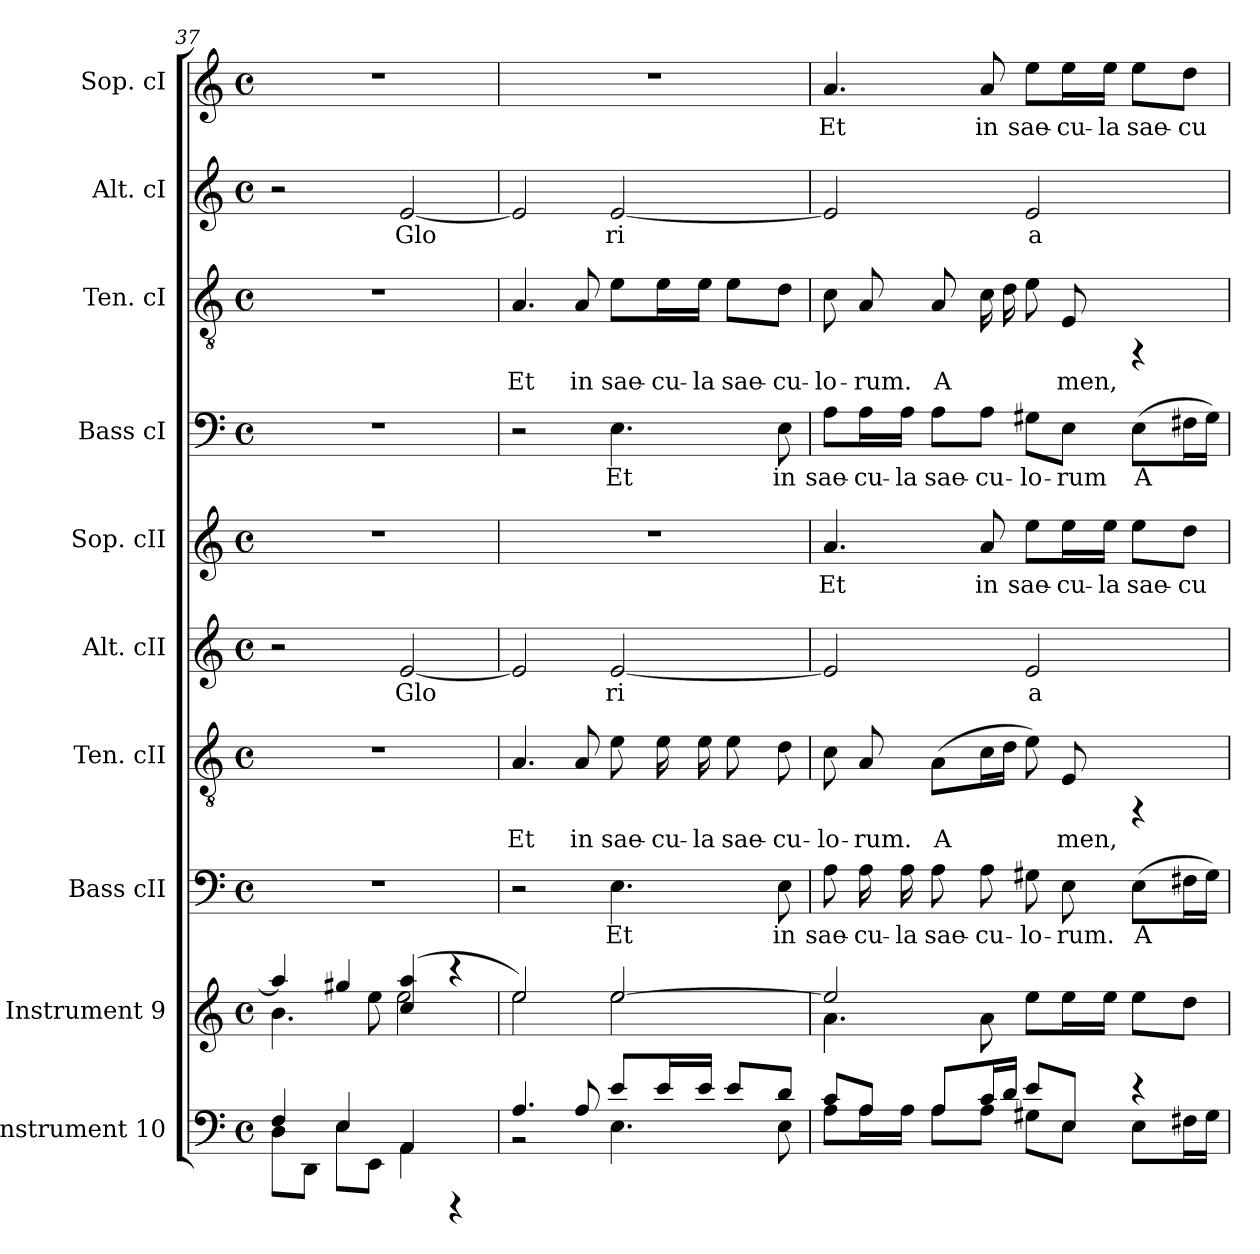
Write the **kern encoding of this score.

**kern	**kern	**kern	**text	**kern	**text	**kern	**text	**kern	**text	**kern	**text	**kern	**text	**kern	**text	**kern	**text
*part10	*part9	*part8	*part8	*part7	*part7	*part6	*part6	*part5	*part5	*part4	*part4	*part3	*part3	*part2	*part2	*part1	*part1
*staff10	*staff9	*staff8	*staff8	*staff7	*staff7	*staff6	*staff6	*staff5	*staff5	*staff4	*staff4	*staff3	*staff3	*staff2	*staff2	*staff1	*staff1
*I"Instrument 10	*I"Instrument 9	*I"Bass cII	*	*I"Ten. cII	*	*I"Alt. cII	*	*I"Sop. cII	*	*I"Bass cI	*	*I"Ten. cI	*	*I"Alt. cI	*	*I"Sop. cI	*
*	*	*I'Bass cII	*	*I'Ten. cII	*	*I'Alt. cII	*	*I'Sop. cII	*	*I'Bass cI	*	*I'Ten. cI	*	*I'Alt. cI	*	*I'Sop. cI	*
*clefF4	*clefG2	*clefF4	*	*clefGv2	*	*clefG2	*	*clefG2	*	*clefF4	*	*clefGv2	*	*clefG2	*	*clefG2	*
*k[]	*k[]	*k[]	*	*k[]	*	*k[]	*	*k[]	*	*k[]	*	*k[]	*	*k[]	*	*k[]	*
*C:	*C:	*C:	*	*C:	*	*C:	*	*C:	*	*C:	*	*C:	*	*C:	*	*C:	*
*M4/4	*M4/4	*M4/4	*	*M4/4	*	*M4/4	*	*M4/4	*	*M4/4	*	*M4/4	*	*M4/4	*	*M4/4	*
*met(c)	*met(c)	*met(c)	*	*met(c)	*	*met(c)	*	*met(c)	*	*met(c)	*	*met(c)	*	*met(c)	*	*met(c)	*
=37	=37	=37	=37	=37	=37	=37	=37	=37	=37	=37	=37	=37	=37	=37	=37	=37	=37
*^	*^	*	*	*	*	*	*	*	*	*	*	*	*	*	*	*	*
4F/	8D\L	4aa/]	4.b\	1r	.	1r	.	2r	.	1r	.	1r	.	1r	.	2r	.	1r	.
.	8DD\J	.	.	.	.	.	.	.	.	.	.	.	.	.	.	.	.	.	.
4E/	8E\L	4gg#X/	.	.	.	.	.	.	.	.	.	.	.	.	.	.	.	.	.
.	8EE\J	.	8ee\	.	.	.	.	.	.	.	.	.	.	.	.	.	.	.	.
!	!	!	!	!	!	!	!	!	!LO:LY:b:cj	!	!	!	!	!	!	!	!LO:LY:b:cj	!	!
4AA/	4AA\	(>4aa/ 4cc/	2ee\	.	.	.	.	[<2e/	Glo-	.	.	.	.	.	.	[<2e/	Glo-	.	.
4rCCC	4ryy	4r	.	.	.	.	.	.	.	.	.	.	.	.	.	.	.	.	.
=38	=38	=38	=38	=38	=38	=38	=38	=38	=38	=38	=38	=38	=38	=38	=38	=38	=38	=38	=38
!	!	!	!	!	!	!	!LO:LY:b:cj	!	!LO:LY:b:cj	!	!	!	!	!	!LO:LY:b:cj	!	!LO:LY:b:cj	!	!
4.A/	2r	2ee/)	2ee\	2r	.	4.A/	Et	2e/]	--	1r	.	2r	.	4.A/	Et	2e/]	--	1r	.
!	!	!	!	!	!	!	!LO:LY:b:cj	!	!	!	!	!	!	!	!LO:LY:b:cj	!	!	!	!
8A/	.	.	.	.	.	8A/	in	.	.	.	.	.	.	8A/	in	.	.	.	.
!	!	!	!	!	!LO:LY:b:cj	!	!LO:LY:b:cj	!	!LO:LY:b:cj	!	!	!	!LO:LY:b:cj	!	!LO:LY:b:cj	!	!LO:LY:b:cj	!	!
8e/L	4.E\	[>2ee/	2ee\	4.E\	Et	8e\	sae-	[<2e/	-ri-	.	.	4.E\	Et	8e\L	sae-	[<2e/	-ri-	.	.
!	!	!	!	!	!	!	!LO:LY:b:cj	!	!	!	!	!	!	!	!LO:LY:b:cj	!	!	!	!
16e/	.	.	.	.	.	16e\	-cu-	.	.	.	.	.	.	16e\	-cu-	.	.	.	.
!	!	!	!	!	!	!	!LO:LY:b:cj	!	!	!	!	!	!	!	!LO:LY:b:cj	!	!	!	!
16e/J	.	.	.	.	.	16e\	-la	.	.	.	.	.	.	16e\J	-la	.	.	.	.
!	!	!	!	!	!	!	!LO:LY:b:cj	!	!	!	!	!	!	!	!LO:LY:b:cj	!	!	!	!
8e/L	.	.	.	.	.	8e\	sae-	.	.	.	.	.	.	8e\L	sae-	.	.	.	.
!	!	!	!	!	!LO:LY:b:cj	!	!LO:LY:b:cj	!	!	!	!	!	!LO:LY:b:cj	!	!LO:LY:b:cj	!	!	!	!
8d/J	8E\	.	.	8E\	in	8d\	-cu-	.	.	.	.	8E\	in	8d\J	-cu-	.	.	.	.
=39	=39	=39	=39	=39	=39	=39	=39	=39	=39	=39	=39	=39	=39	=39	=39	=39	=39	=39	=39
!	!	!	!	!	!LO:LY:b:cj	!	!LO:LY:b:cj	!	!LO:LY:b:cj	!	!LO:LY:b:cj	!	!LO:LY:b:cj	!	!LO:LY:b:cj	!	!LO:LY:b:cj	!	!LO:LY:b:cj
8c/L	8A\L	2ee/]	4.a\	8A\	sae-	8c\	-lo-	2e/]	--	4.a/	Et	8A\L	sae-	8c\	-lo-	2e/]	--	4.a/	Et
!	!	!	!	!	!LO:LY:b:cj	!	!LO:LY:b:cj	!	!	!	!	!	!LO:LY:b:cj	!	!LO:LY:b:cj	!	!	!	!
8A/J	16A\	.	.	16A\	-cu-	8A/	-rum.	.	.	.	.	16A\L	-cu-	8A/	-rum.	.	.	.	.
!	!	!	!	!	!LO:LY:b:cj	!	!	!	!	!	!	!	!LO:LY:b:cj	!	!	!	!	!	!
.	16A\J	.	.	16A\	-la	.	.	.	.	.	.	16A\JJ	-la	.	.	.	.	.	.
!	!	!	!	!	!LO:LY:b:cj	!	!LO:LY:b:cj	!	!	!	!	!	!LO:LY:b:cj	!	!LO:LY:b:cj	!	!	!	!
8A/L	8A\L	.	.	8A\	sae-	(>8A\L	A-	.	.	.	.	8A\L	sae-	8A/	A-	.	.	.	.
!	!	!	!	!	!LO:LY:b:cj	!	!LO:LY:b:cj	!	!	!	!LO:LY:b:cj	!	!LO:LY:b:cj	!	!LO:LY:b:cj	!	!	!	!LO:LY:b:cj
16c/	8A\J	.	8a\	8A\	-cu-	16c\	--	.	.	8a/	in	8A\J	-cu-	16c\	--	.	.	8a/	in
!	!	!	!	!	!	!	!LO:LY:b:cj	!	!	!	!	!	!	!	!LO:LY:b:cj	!	!	!	!
16d/J	.	.	.	.	.	16d\J	--	.	.	.	.	.	.	16d\	--	.	.	.	.
!	!	!	!	!	!LO:LY:b:cj	!	!LO:LY:b:cj	!	!LO:LY:b:cj	!	!LO:LY:b:cj	!	!LO:LY:b:cj	!	!LO:LY:b:cj	!	!LO:LY:b:cj	!	!LO:LY:b:cj
8e/L	8G#X\L	2ryy	8ee\L	8G#X\	-lo-	8e\)	--	2e/	-a	8ee\L	sae-	8G#X\L	-lo-	8e\	--	2e/	-a	8ee\L	sae-
!	!	!	!	!	!LO:LY:b:cj	!	!LO:LY:b:cj	!	!	!	!LO:LY:b:cj	!	!LO:LY:b:cj	!	!LO:LY:b:cj	!	!	!	!LO:LY:b:cj
8E/J	8E\J	.	16ee\	8E\	-rum.	8E/	-men,	.	.	16ee\L	-cu-	8E\J	-rum	8E/	-men,	.	.	16ee\L	-cu-
!	!	!	!	!	!	!	!	!	!	!	!LO:LY:b:cj	!	!	!	!	!	!	!	!LO:LY:b:cj
.	.	.	16ee\J	.	.	.	.	.	.	16ee\JJ	-la	.	.	.	.	.	.	16ee\JJ	-la
!	!	!	!	!	!LO:LY:b:cj	!	!	!	!	!	!LO:LY:b:cj	!	!LO:LY:b:cj	!	!	!	!	!	!LO:LY:b:cj
4r	8E\L	.	8ee\L	(>8E\L	A-	4rFF	.	.	.	8ee\L	sae-	(>8E\L	A-	4rFF	.	.	.	8ee\L	sae-
!	!	!	!	!	!LO:LY:b:cj	!	!	!	!	!	!LO:LY:b:cj	!	!LO:LY:b:cj	!	!	!	!	!	!LO:LY:b:cj
.	16F#X\	.	8dd\J	16F#X\	--	.	.	.	.	8dd\J	-cu-	16F#X\L	--	.	.	.	.	8dd\J	-cu-
!	!	!	!	!	!LO:LY:b:cj	!	!	!	!	!	!	!	!LO:LY:b:cj	!	!	!	!	!	!
.	16G#\J	.	.	16G#\J)	--	.	.	.	.	.	.	16G#\JJ)	--	.	.	.	.	.	.
*v	*v	*	*	*	*	*	*	*	*	*	*	*	*	*	*	*	*	*	*
*	*v	*v	*	*	*	*	*	*	*	*	*	*	*	*	*	*	*	*
=	=	=	=	=	=	=	=	=	=	=	=	=	=	=	=	=	=
*-	*-	*-	*-	*-	*-	*-	*-	*-	*-	*-	*-	*-	*-	*-	*-	*-	*-
